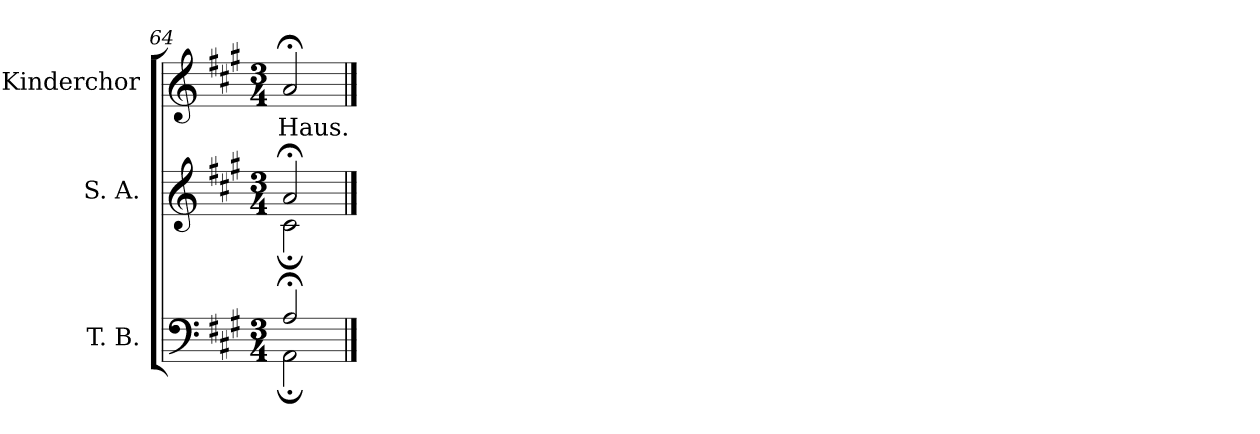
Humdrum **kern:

**kern	**kern	**kern	**text
*part3	*part2	*part1	*part1
*staff3	*staff2	*staff1	*staff1
*I"T. B.	*I"S. A.	*I"Kinderchor	*
*clefF4	*clefG2	*clefG2	*
*k[f#c#g#]	*k[f#c#g#]	*k[f#c#g#]	*
*A:	*A:	*A:	*
*M3/4	*M3/4	*M3/4	*
=64	=64	=64	=64
*^	*^	*	*
!	!	!	!	!	!LO:LY:b
2A;</	2AA;\	2a;</	2c#;\	2a;/	Haus.
*v	*v	*	*	*	*
*	*v	*v	*	*
==	==	==	==
*-	*-	*-	*-
